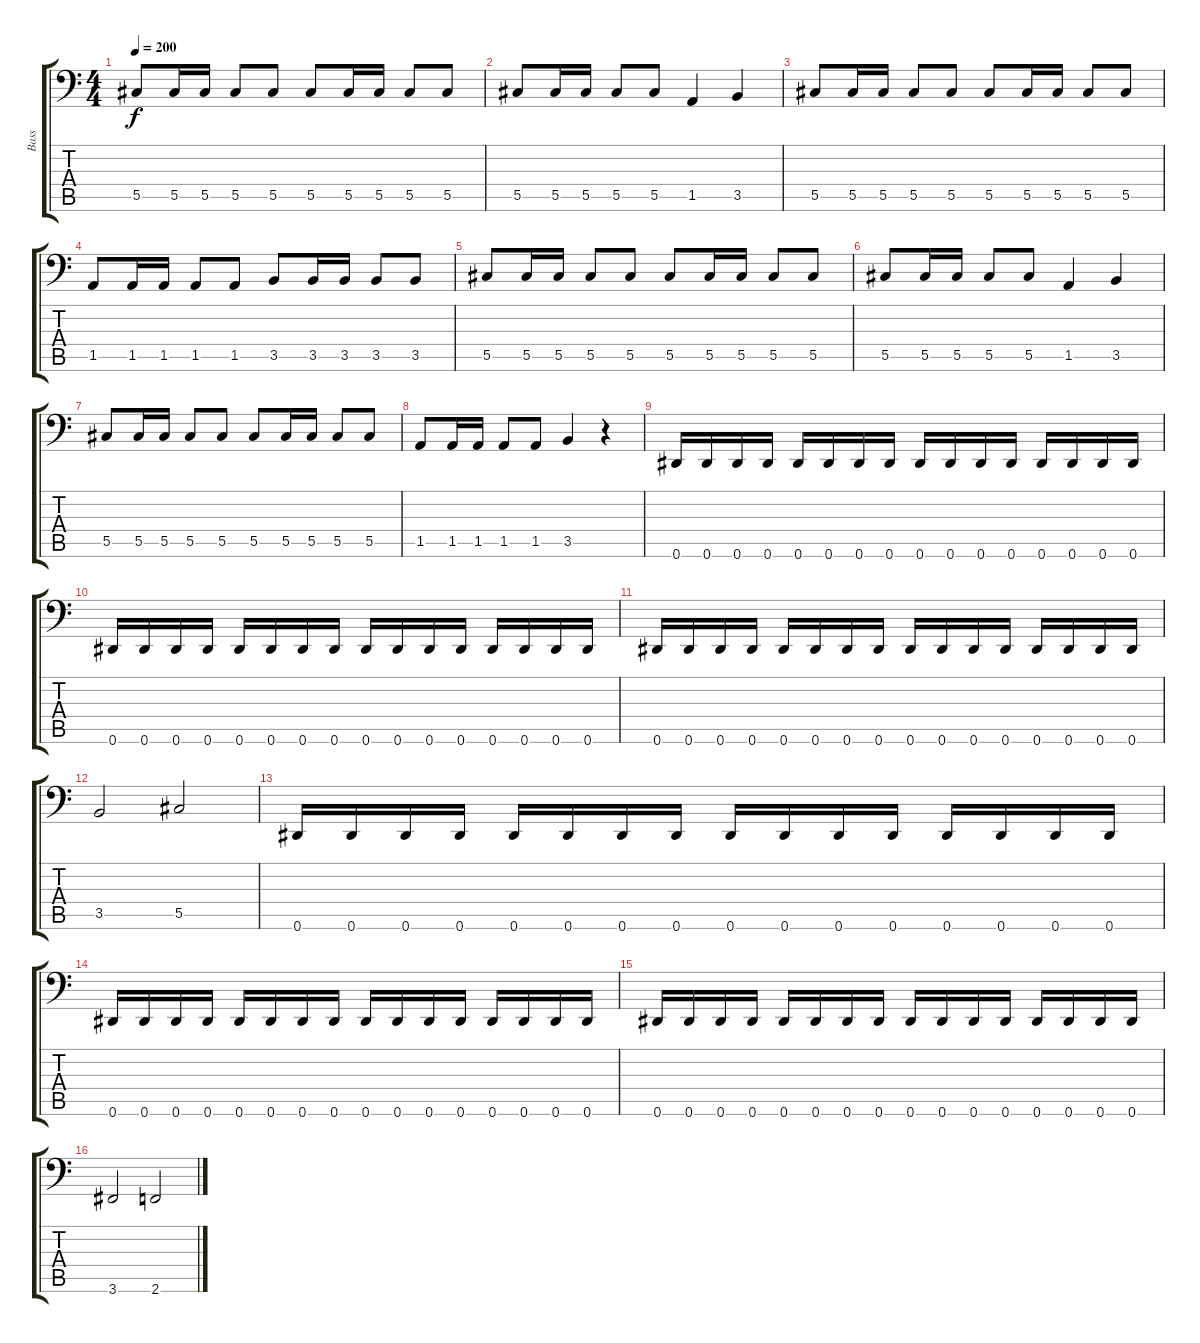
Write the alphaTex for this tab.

\track ("Bass" "Bass") {instrument electricbasspick}
\staff {score tabs}
\tuning (Eb3 Bb2 Gb2 Db2 Ab1 Eb1) {hide}
\ts (4 4)
\tempo 200
\clef f4
\ks c
5.5.8{dy f} 5.5.16 5.5.16 5.5.8 5.5.8 5.5.8 5.5.16 5.5.16 5.5.8 5.5.8 |
5.5.8 5.5.16 5.5.16 5.5.8 5.5.8 1.5.4 3.5.4 |
5.5.8 5.5.16 5.5.16 5.5.8 5.5.8 5.5.8 5.5.16 5.5.16 5.5.8 5.5.8 |
1.5.8 1.5.16 1.5.16 1.5.8 1.5.8 3.5.8 3.5.16 3.5.16 3.5.8 3.5.8 |
5.5.8 5.5.16 5.5.16 5.5.8 5.5.8 5.5.8 5.5.16 5.5.16 5.5.8 5.5.8 |
5.5.8 5.5.16 5.5.16 5.5.8 5.5.8 1.5.4 3.5.4 |
5.5.8 5.5.16 5.5.16 5.5.8 5.5.8 5.5.8 5.5.16 5.5.16 5.5.8 5.5.8 |
1.5.8 1.5.16 1.5.16 1.5.8 1.5.8 3.5.4 r.4 |
0.6.16 0.6.16 0.6.16 0.6.16 0.6.16 0.6.16 0.6.16 0.6.16 0.6.16 0.6.16 0.6.16 0.6.16 0.6.16 0.6.16 0.6.16 0.6.16 |
0.6.16 0.6.16 0.6.16 0.6.16 0.6.16 0.6.16 0.6.16 0.6.16 0.6.16 0.6.16 0.6.16 0.6.16 0.6.16 0.6.16 0.6.16 0.6.16 |
0.6.16 0.6.16 0.6.16 0.6.16 0.6.16 0.6.16 0.6.16 0.6.16 0.6.16 0.6.16 0.6.16 0.6.16 0.6.16 0.6.16 0.6.16 0.6.16 |
3.5.2 5.5.2 |
0.6.16 0.6.16 0.6.16 0.6.16 0.6.16 0.6.16 0.6.16 0.6.16 0.6.16 0.6.16 0.6.16 0.6.16 0.6.16 0.6.16 0.6.16 0.6.16 |
0.6.16 0.6.16 0.6.16 0.6.16 0.6.16 0.6.16 0.6.16 0.6.16 0.6.16 0.6.16 0.6.16 0.6.16 0.6.16 0.6.16 0.6.16 0.6.16 |
0.6.16 0.6.16 0.6.16 0.6.16 0.6.16 0.6.16 0.6.16 0.6.16 0.6.16 0.6.16 0.6.16 0.6.16 0.6.16 0.6.16 0.6.16 0.6.16 |
3.6.2 2.6.2
